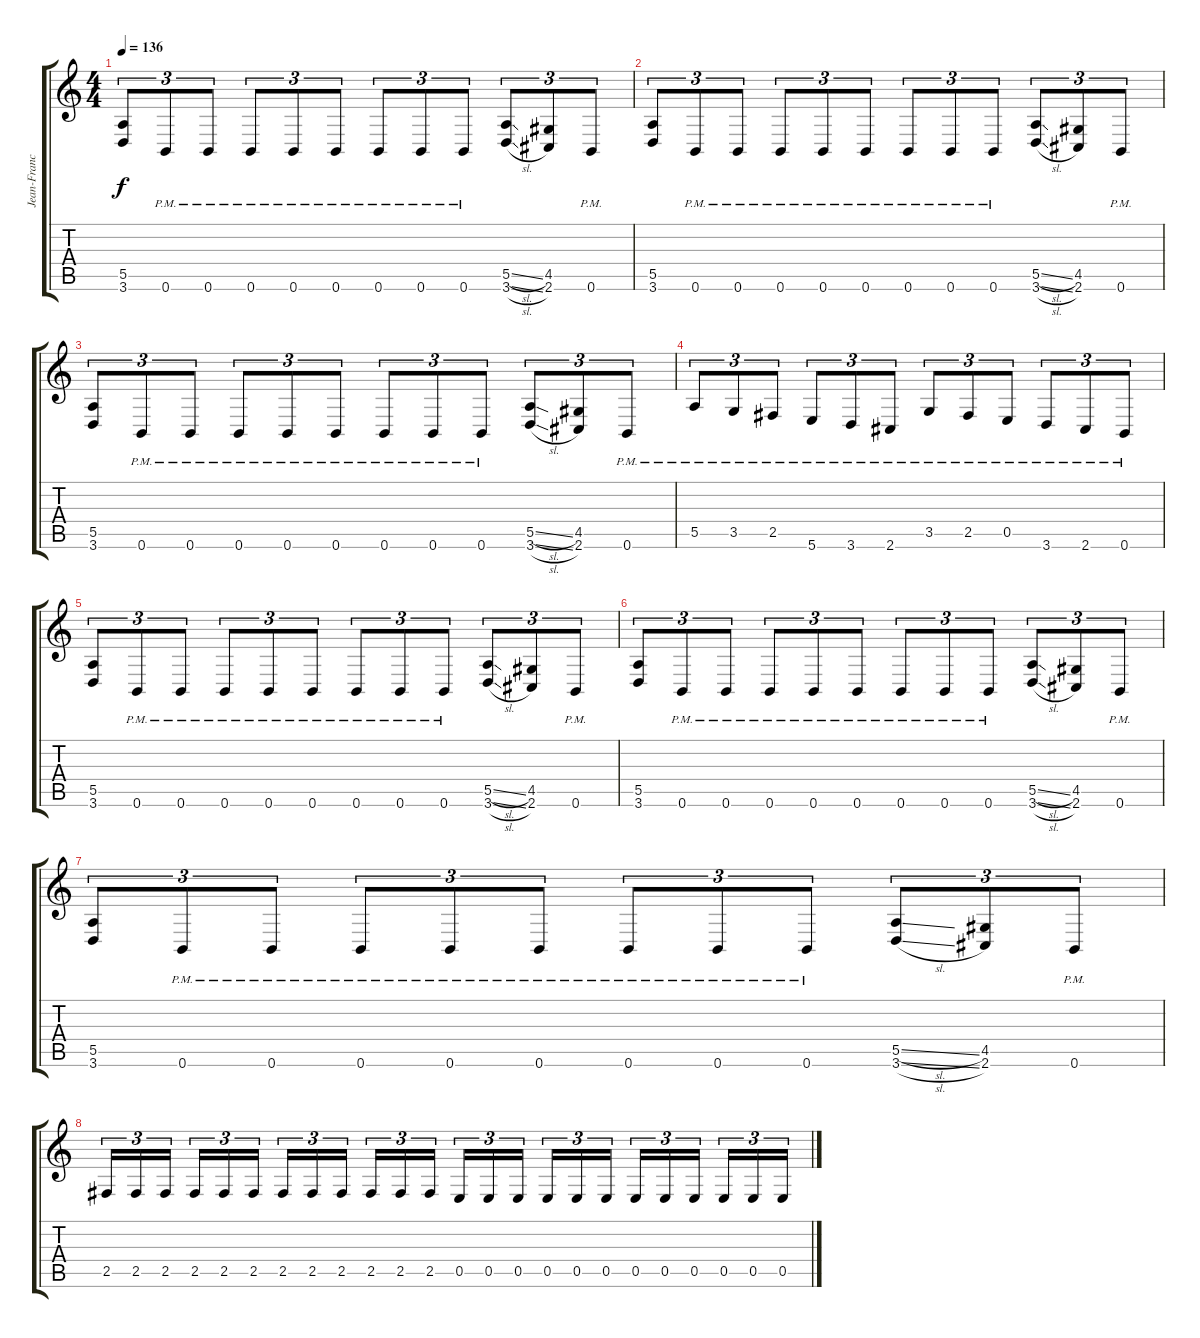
\track ("Jean-Francois Dagenais (Rhythm)" "Jean-Franc") {instrument distortionguitar}
\staff {score tabs}
\tuning (B3 Gb3 D3 A2 E2 B1) {hide}
\ts (4 4)
\tempo 136
\clef g2
\ks c
(5.5 3.6).8{tu (3 2) dy f} 0.6{pm}.8{tu (3 2)} 0.6{pm}.8{tu (3 2)} 0.6{pm}.8{tu (3 2)} 0.6{pm}.8{tu (3 2)} 0.6{pm}.8{tu (3 2)} 0.6{pm}.8{tu (3 2)} 0.6{pm}.8{tu (3 2)} 0.6{pm}.8{tu (3 2)} (5.5{sl} 3.6{sl}).8{tu (3 2)} (4.5 2.6).8{tu (3 2)} 0.6{pm}.8{tu (3 2)} |
(5.5 3.6).8{tu (3 2)} 0.6{pm}.8{tu (3 2)} 0.6{pm}.8{tu (3 2)} 0.6{pm}.8{tu (3 2)} 0.6{pm}.8{tu (3 2)} 0.6{pm}.8{tu (3 2)} 0.6{pm}.8{tu (3 2)} 0.6{pm}.8{tu (3 2)} 0.6{pm}.8{tu (3 2)} (5.5{sl} 3.6{sl}).8{tu (3 2)} (4.5 2.6).8{tu (3 2)} 0.6{pm}.8{tu (3 2)} |
(5.5 3.6).8{tu (3 2)} 0.6{pm}.8{tu (3 2)} 0.6{pm}.8{tu (3 2)} 0.6{pm}.8{tu (3 2)} 0.6{pm}.8{tu (3 2)} 0.6{pm}.8{tu (3 2)} 0.6{pm}.8{tu (3 2)} 0.6{pm}.8{tu (3 2)} 0.6{pm}.8{tu (3 2)} (5.5{sl} 3.6{sl}).8{tu (3 2)} (4.5 2.6).8{tu (3 2)} 0.6{pm}.8{tu (3 2)} |
5.5{pm}.8{tu (3 2)} 3.5{pm}.8{tu (3 2)} 2.5{pm}.8{tu (3 2)} 5.6{pm}.8{tu (3 2)} 3.6{pm}.8{tu (3 2)} 2.6{pm}.8{tu (3 2)} 3.5{pm}.8{tu (3 2)} 2.5{pm}.8{tu (3 2)} 0.5{pm}.8{tu (3 2)} 3.6{pm}.8{tu (3 2)} 2.6{pm}.8{tu (3 2)} 0.6{pm}.8{tu (3 2)} |
(5.5 3.6).8{tu (3 2)} 0.6{pm}.8{tu (3 2)} 0.6{pm}.8{tu (3 2)} 0.6{pm}.8{tu (3 2)} 0.6{pm}.8{tu (3 2)} 0.6{pm}.8{tu (3 2)} 0.6{pm}.8{tu (3 2)} 0.6{pm}.8{tu (3 2)} 0.6{pm}.8{tu (3 2)} (5.5{sl} 3.6{sl}).8{tu (3 2)} (4.5 2.6).8{tu (3 2)} 0.6{pm}.8{tu (3 2)} |
(5.5 3.6).8{tu (3 2)} 0.6{pm}.8{tu (3 2)} 0.6{pm}.8{tu (3 2)} 0.6{pm}.8{tu (3 2)} 0.6{pm}.8{tu (3 2)} 0.6{pm}.8{tu (3 2)} 0.6{pm}.8{tu (3 2)} 0.6{pm}.8{tu (3 2)} 0.6{pm}.8{tu (3 2)} (5.5{sl} 3.6{sl}).8{tu (3 2)} (4.5 2.6).8{tu (3 2)} 0.6{pm}.8{tu (3 2)} |
(5.5 3.6).8{tu (3 2)} 0.6{pm}.8{tu (3 2)} 0.6{pm}.8{tu (3 2)} 0.6{pm}.8{tu (3 2)} 0.6{pm}.8{tu (3 2)} 0.6{pm}.8{tu (3 2)} 0.6{pm}.8{tu (3 2)} 0.6{pm}.8{tu (3 2)} 0.6{pm}.8{tu (3 2)} (5.5{sl} 3.6{sl}).8{tu (3 2)} (4.5 2.6).8{tu (3 2)} 0.6{pm}.8{tu (3 2)} |
2.5.16{tu (3 2)} 2.5.16{tu (3 2)} 2.5.16{tu (3 2) beam splitsecondary} 2.5.16{tu (3 2)} 2.5.16{tu (3 2)} 2.5.16{tu (3 2)} 2.5.16{tu (3 2)} 2.5.16{tu (3 2)} 2.5.16{tu (3 2) beam splitsecondary} 2.5.16{tu (3 2)} 2.5.16{tu (3 2)} 2.5.16{tu (3 2)} 0.5.16{tu (3 2)} 0.5.16{tu (3 2)} 0.5.16{tu (3 2) beam splitsecondary} 0.5.16{tu (3 2)} 0.5.16{tu (3 2)} 0.5.16{tu (3 2)} 0.5.16{tu (3 2)} 0.5.16{tu (3 2)} 0.5.16{tu (3 2) beam splitsecondary} 0.5.16{tu (3 2)} 0.5.16{tu (3 2)} 0.5.16{tu (3 2)}
